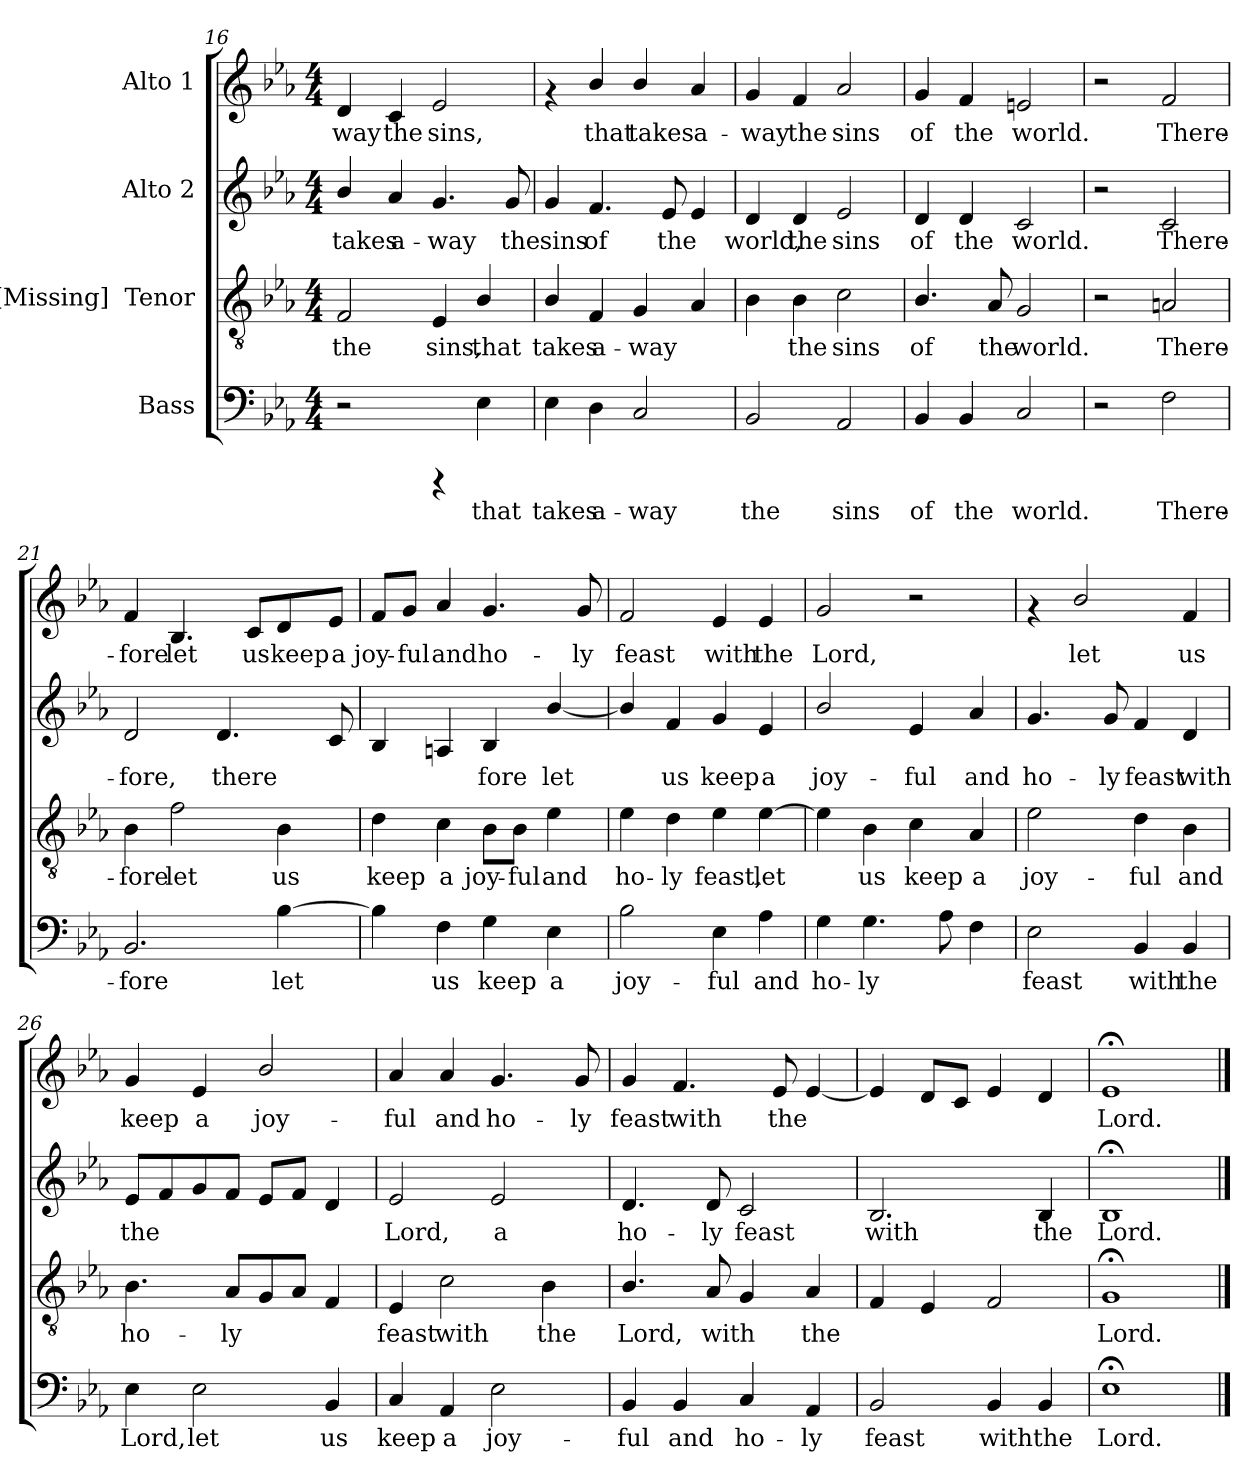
**kern	**text	**kern	**text	**kern	**text	**kern	**text
*part4	*part4	*part3	*part3	*part2	*part2	*part1	*part1
*staff4	*staff4	*staff3	*staff3	*staff2	*staff2	*staff1	*staff1
*I"Bass	*	*I"[Missing]  Tenor	*	*I"Alto 2	*	*I"Alto 1	*
*clefF4	*	*clefGv2	*	*clefG2	*	*clefG2	*
*k[b-e-a-]	*	*k[b-e-a-]	*	*k[b-e-a-]	*	*k[b-e-a-]	*
*E-:	*	*E-:	*	*E-:	*	*E-:	*
*M4/4	*	*M4/4	*	*M4/4	*	*M4/4	*
=16	=16	=16	=16	=16	=16	=16	=16
!	!	!	!LO:LY:b:cj	!	!LO:LY:b:cj	!	!LO:LY:b:cj
2r	.	2F/	the	4b-/	takes	4d/	-way
!	!	!	!	!	!LO:LY:b:cj	!	!LO:LY:b:cj
.	.	.	.	4a-/	a-	4c/	the
!	!	!	!LO:LY:b:cj	!	!LO:LY:b:cj	!	!LO:LY:b:cj
4rCCC	.	4E-/	sins,	4.g/	-way	2e-/	sins,
!	!LO:LY:b:cj	!	!LO:LY:b:cj	!	!	!	!
4E-\	that	4B-/	that	.	.	.	.
!	!	!	!	!	!LO:LY:b:cj	!	!
.	.	.	.	8g/	the	.	.
=17	=17	=17	=17	=17	=17	=17	=17
!	!LO:LY:b:cj	!	!LO:LY:b:cj	!	!LO:LY:b:cj	!	!
4E-\	takes	4B-/	takes	4g/	sins	4rf	.
!	!LO:LY:b:cj	!	!LO:LY:b:cj	!	!LO:LY:b:cj	!	!LO:LY:b:cj
4D\	a-	4F/	a-	4.f/	of	4b-/	that
!	!LO:LY:b:cj	!	!LO:LY:b:cj	!	!	!	!LO:LY:b:cj
2C/	-way	4G/	-way	.	.	4b-/	takes
!	!	!	!	!	!LO:LY:b:cj	!	!
.	.	.	.	8e-/	the	.	.
!	!	!	!LO:LY:b:cj	!	!LO:LY:b:cj	!	!LO:LY:b:cj
.	.	4A-/	.	4e-/	.	4a-/	a-
=18	=18	=18	=18	=18	=18	=18	=18
!	!LO:LY:b:cj	!	!LO:LY:b:cj	!	!LO:LY:b:cj	!	!LO:LY:b:cj
2BB-/	the	4B-\	.	4d/	world,	4g/	-way
!	!	!	!LO:LY:b:cj	!	!LO:LY:b:cj	!	!LO:LY:b:cj
.	.	4B-\	the	4d/	the	4f/	the
!	!LO:LY:b:cj	!	!LO:LY:b:cj	!	!LO:LY:b:cj	!	!LO:LY:b:cj
2AA-/	sins	2c\	sins	2e-/	sins	2a-/	sins
=19	=19	=19	=19	=19	=19	=19	=19
!	!LO:LY:b:cj	!	!LO:LY:b:cj	!	!LO:LY:b:cj	!	!LO:LY:b:cj
4BB-/	of	4.B-/	of	4d/	of	4g/	of
!	!LO:LY:b:cj	!	!	!	!LO:LY:b:cj	!	!LO:LY:b:cj
4BB-/	the	.	.	4d/	the	4f/	the
!	!	!	!LO:LY:b:cj	!	!	!	!
.	.	8A-/	the	.	.	.	.
!	!LO:LY:b:cj	!	!LO:LY:b:cj	!	!LO:LY:b:cj	!	!LO:LY:b:cj
2C/	world.	2G/	world.	2c/	world.	2en/	world.
!!LO:LB:g=z
=20	=20	=20	=20	=20	=20	=20	=20
2r	.	2r	.	2r	.	2r	.
!	!LO:LY:b:cj	!	!LO:LY:b:cj	!	!LO:LY:b:cj	!	!LO:LY:b:cj
2F\	There-	2An/	There-	2c/	There-	2f/	There-
=21	=21	=21	=21	=21	=21	=21	=21
!	!LO:LY:b:cj	!	!LO:LY:b:cj	!	!LO:LY:b:cj	!	!LO:LY:b:cj
2.BB-/	-fore	4B-\	-fore	2d/	-fore,	4f/	-fore
!	!	!	!LO:LY:b:cj	!	!	!	!LO:LY:b:cj
.	.	2f\	let	.	.	4.B-/	let
!	!	!	!	!	!LO:LY:b:cj	!	!
.	.	.	.	4.d/	there-	.	.
!	!	!	!	!	!	!	!LO:LY:b:cj
.	.	.	.	.	.	8c/L	us
!	!LO:LY:b:cj	!	!LO:LY:b:cj	!	!	!	!LO:LY:b:cj
[>4B-\	let	4B-\	us	.	.	8d/	keep
!	!	!	!	!	!LO:LY:b:cj	!	!LO:LY:b:cj
.	.	.	.	8c/	--	8e-/J	a
=22	=22	=22	=22	=22	=22	=22	=22
!	!LO:LY:b:cj	!	!LO:LY:b:cj	!	!LO:LY:b:cj	!	!LO:LY:b:cj
4B-\]	.	4d\	keep	4B-/	--	8f/L	joy-
!	!	!	!	!	!	!	!LO:LY:b:cj
.	.	.	.	.	.	8g/J	-ful
!	!LO:LY:b:cj	!	!LO:LY:b:cj	!	!LO:LY:b:cj	!	!LO:LY:b:cj
4F\	us	4c\	a	4An/	--	4a-/	and
!	!LO:LY:b:cj	!	!LO:LY:b:cj	!	!LO:LY:b:cj	!	!LO:LY:b:cj
4G\	keep	8B-\L	joy-	4B-/	-fore	4.g/	ho-
!	!	!	!LO:LY:b:cj	!	!	!	!
.	.	8B-\J	-ful	.	.	.	.
!	!LO:LY:b:cj	!	!LO:LY:b:cj	!	!LO:LY:b:cj	!	!
4E-\	a	4e-\	and	[<4b-/	let	.	.
!	!	!	!	!	!	!	!LO:LY:b:cj
.	.	.	.	.	.	8g/	-ly
=23	=23	=23	=23	=23	=23	=23	=23
!	!LO:LY:b:cj	!	!LO:LY:b:cj	!	!LO:LY:b:cj	!	!LO:LY:b:cj
2B-\	joy-	4e-\	ho-	4b-/]	.	2f/	feast
!	!	!	!LO:LY:b:cj	!	!LO:LY:b:cj	!	!
.	.	4d\	-ly	4f/	us	.	.
!	!LO:LY:b:cj	!	!LO:LY:b:cj	!	!LO:LY:b:cj	!	!LO:LY:b:cj
4E-\	-ful	4e-\	feast,	4g/	keep	4e-/	with
!	!LO:LY:b:cj	!	!LO:LY:b:cj	!	!LO:LY:b:cj	!	!LO:LY:b:cj
4A-\	and	[>4e-\	let	4e-/	a	4e-/	the
=24	=24	=24	=24	=24	=24	=24	=24
!	!LO:LY:b:cj	!	!LO:LY:b:cj	!	!LO:LY:b:cj	!	!LO:LY:b:cj
4G\	ho-	4e-\]	.	2b-/	joy-	2g/	Lord,
!	!LO:LY:b:cj	!	!LO:LY:b:cj	!	!	!	!
4.G\	-ly	4B-\	us	.	.	.	.
!	!	!	!LO:LY:b:cj	!	!LO:LY:b:cj	!	!
.	.	4c\	keep	4e-/	-ful	2r	.
!	!LO:LY:b:cj	!	!	!	!	!	!
8A-\	.	.	.	.	.	.	.
!	!LO:LY:b:cj	!	!LO:LY:b:cj	!	!LO:LY:b:cj	!	!
4F\	.	4A-/	a	4a-/	and	.	.
!!LO:LB:g=z
=25	=25	=25	=25	=25	=25	=25	=25
!	!LO:LY:b:cj	!	!LO:LY:b:cj	!	!LO:LY:b:cj	!	!
2E-\	feast	2e-\	joy-	4.g/	ho-	4rf	.
!	!	!	!	!	!	!	!LO:LY:b:cj
.	.	.	.	.	.	2b-/	let
!	!	!	!	!	!LO:LY:b:cj	!	!
.	.	.	.	8g/	-ly	.	.
!	!LO:LY:b:cj	!	!LO:LY:b:cj	!	!LO:LY:b:cj	!	!
4BB-/	with	4d\	-ful	4f/	feast	.	.
!	!LO:LY:b:cj	!	!LO:LY:b:cj	!	!LO:LY:b:cj	!	!LO:LY:b:cj
4BB-/	the	4B-\	and	4d/	with	4f/	us
=26	=26	=26	=26	=26	=26	=26	=26
!	!LO:LY:b:cj	!	!LO:LY:b:cj	!	!LO:LY:b:cj	!	!LO:LY:b:cj
4E-\	Lord,	4.B-\	ho-	8e-/L	the	4g/	keep
!	!	!	!	!	!LO:LY:b:cj	!	!
.	.	.	.	8f/	.	.	.
!	!LO:LY:b:cj	!	!	!	!LO:LY:b:cj	!	!LO:LY:b:cj
2E-\	let	.	.	8g/	.	4e-/	a
!	!	!	!LO:LY:b:cj	!	!LO:LY:b:cj	!	!
.	.	8A-/L	-ly	8f/J	.	.	.
!	!	!	!LO:LY:b:cj	!	!LO:LY:b:cj	!	!LO:LY:b:cj
.	.	8G/	.	8e-/L	.	2b-/	joy-
!	!	!	!LO:LY:b:cj	!	!LO:LY:b:cj	!	!
.	.	8A-/J	.	8f/J	.	.	.
!	!LO:LY:b:cj	!	!LO:LY:b:cj	!	!LO:LY:b:cj	!	!
4BB-/	us	4F/	.	4d/	.	.	.
=27	=27	=27	=27	=27	=27	=27	=27
!	!LO:LY:b:cj	!	!LO:LY:b:cj	!	!LO:LY:b:cj	!	!LO:LY:b:cj
4C/	keep	4E-/	feast	2e-/	Lord,	4a-/	-ful
!	!LO:LY:b:cj	!	!LO:LY:b:cj	!	!	!	!LO:LY:b:cj
4AA-/	a	2c\	with	.	.	4a-/	and
!	!LO:LY:b:cj	!	!	!	!LO:LY:b:cj	!	!LO:LY:b:cj
2E-\	joy-	.	.	2e-/	a	4.g/	ho-
!	!	!	!LO:LY:b:cj	!	!	!	!
.	.	4B-\	the	.	.	.	.
!	!	!	!	!	!	!	!LO:LY:b:cj
.	.	.	.	.	.	8g/	-ly
=28	=28	=28	=28	=28	=28	=28	=28
!	!LO:LY:b:cj	!	!LO:LY:b:cj	!	!LO:LY:b:cj	!	!LO:LY:b:cj
4BB-/	-ful	4.B-/	Lord,	4.d/	ho-	4g/	feast
!	!LO:LY:b:cj	!	!	!	!	!	!LO:LY:b:cj
4BB-/	and	.	.	.	.	4.f/	with
!	!	!	!LO:LY:b:cj	!	!LO:LY:b:cj	!	!
.	.	8A-/	with	8d/	-ly	.	.
!	!LO:LY:b:cj	!	!LO:LY:b:cj	!	!LO:LY:b:cj	!	!
4C/	ho-	4G/	.	2c/	feast	.	.
!	!	!	!	!	!	!	!LO:LY:b:cj
.	.	.	.	.	.	8e-/	the
!	!LO:LY:b:cj	!	!LO:LY:b:cj	!	!	!	!LO:LY:b:cj
4AA-/	-ly	4A-/	the	.	.	[<4e-/	.
=29	=29	=29	=29	=29	=29	=29	=29
!	!LO:LY:b:cj	!	!LO:LY:b:cj	!	!LO:LY:b:cj	!	!LO:LY:b:cj
2BB-/	feast	4F/	.	2.B-/	with	4e-/]	.
!	!	!	!LO:LY:b:cj	!	!	!	!LO:LY:b:cj
.	.	4E-/	.	.	.	8d/L	.
!	!	!	!	!	!	!	!LO:LY:b:cj
.	.	.	.	.	.	8c/J	.
!	!LO:LY:b:cj	!	!LO:LY:b:cj	!	!	!	!LO:LY:b:cj
4BB-/	with	2F/	.	.	.	4e-/	.
!	!LO:LY:b:cj	!	!	!	!LO:LY:b:cj	!	!LO:LY:b:cj
4BB-/	the	.	.	4B-/	the	4d/	.
=30	=30	=30	=30	=30	=30	=30	=30
!	!LO:LY:b:cj	!	!LO:LY:b:cj	!	!LO:LY:b:cj	!	!LO:LY:b:cj
1E-;<	Lord.	1G;<	Lord.	1B-;<	Lord.	1e-;<	Lord.
==	==	==	==	==	==	==	==
*-	*-	*-	*-	*-	*-	*-	*-
